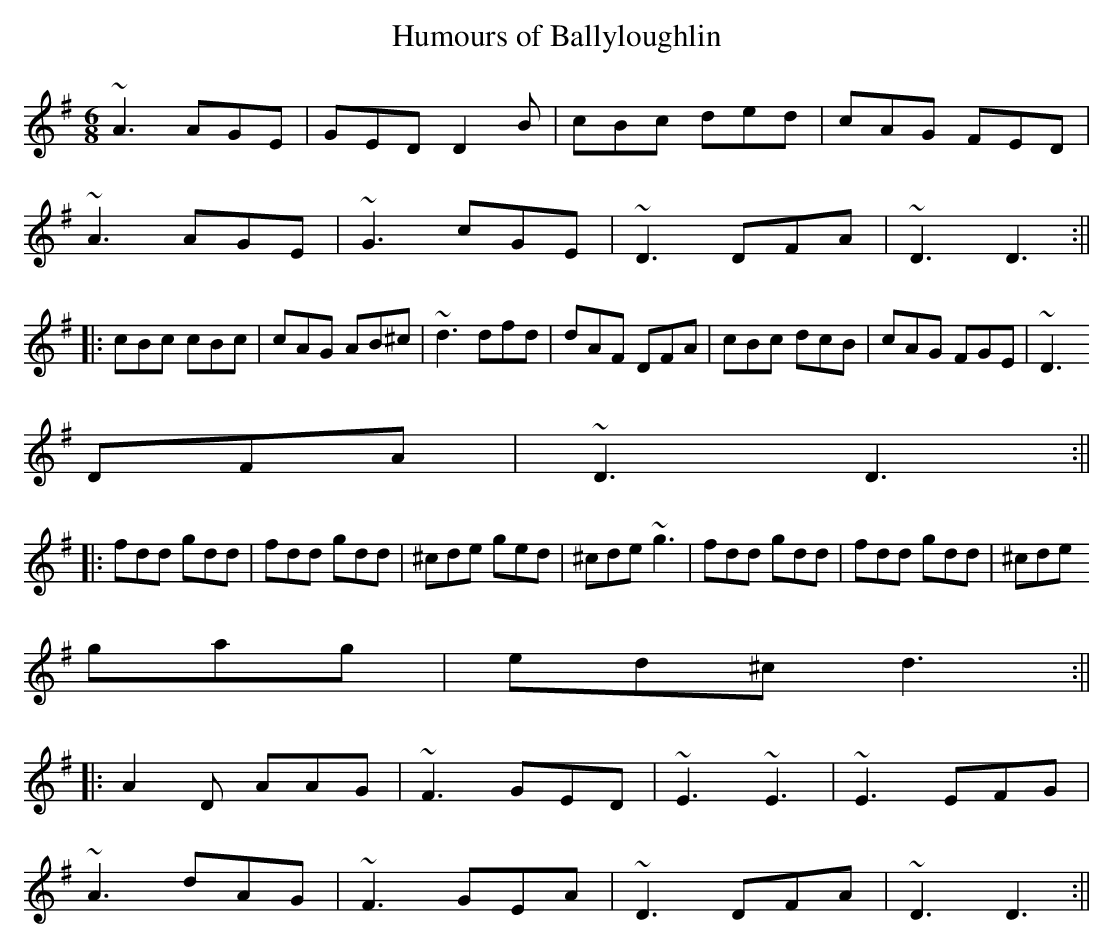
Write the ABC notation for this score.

X:1
T:Humours of Ballyloughlin
M:6/8
L:1/8
K:DMix
~A3 AGE|GED D2B|cBc ded|cAG FED|
~A3 AGE|~G3 cGE|~D3 DFA|~D3 D3:||
||:cBc cBc|cAG AB^c|~d3 dfd|dAF DFA| cBc dcB|cAG FGE|~D3
DFA|~D3 D3:||
||:fdd gdd|fdd gdd|^cde ged|^cde ~g3| fdd gdd|fdd gdd|^cde
gag|ed^c d3:||
||:A2D AAG|~F3 GED|~E3 ~E3|~E3 EFG|
~A3 dAG|~F3 GEA|~D3 DFA|~D3 D3:||
